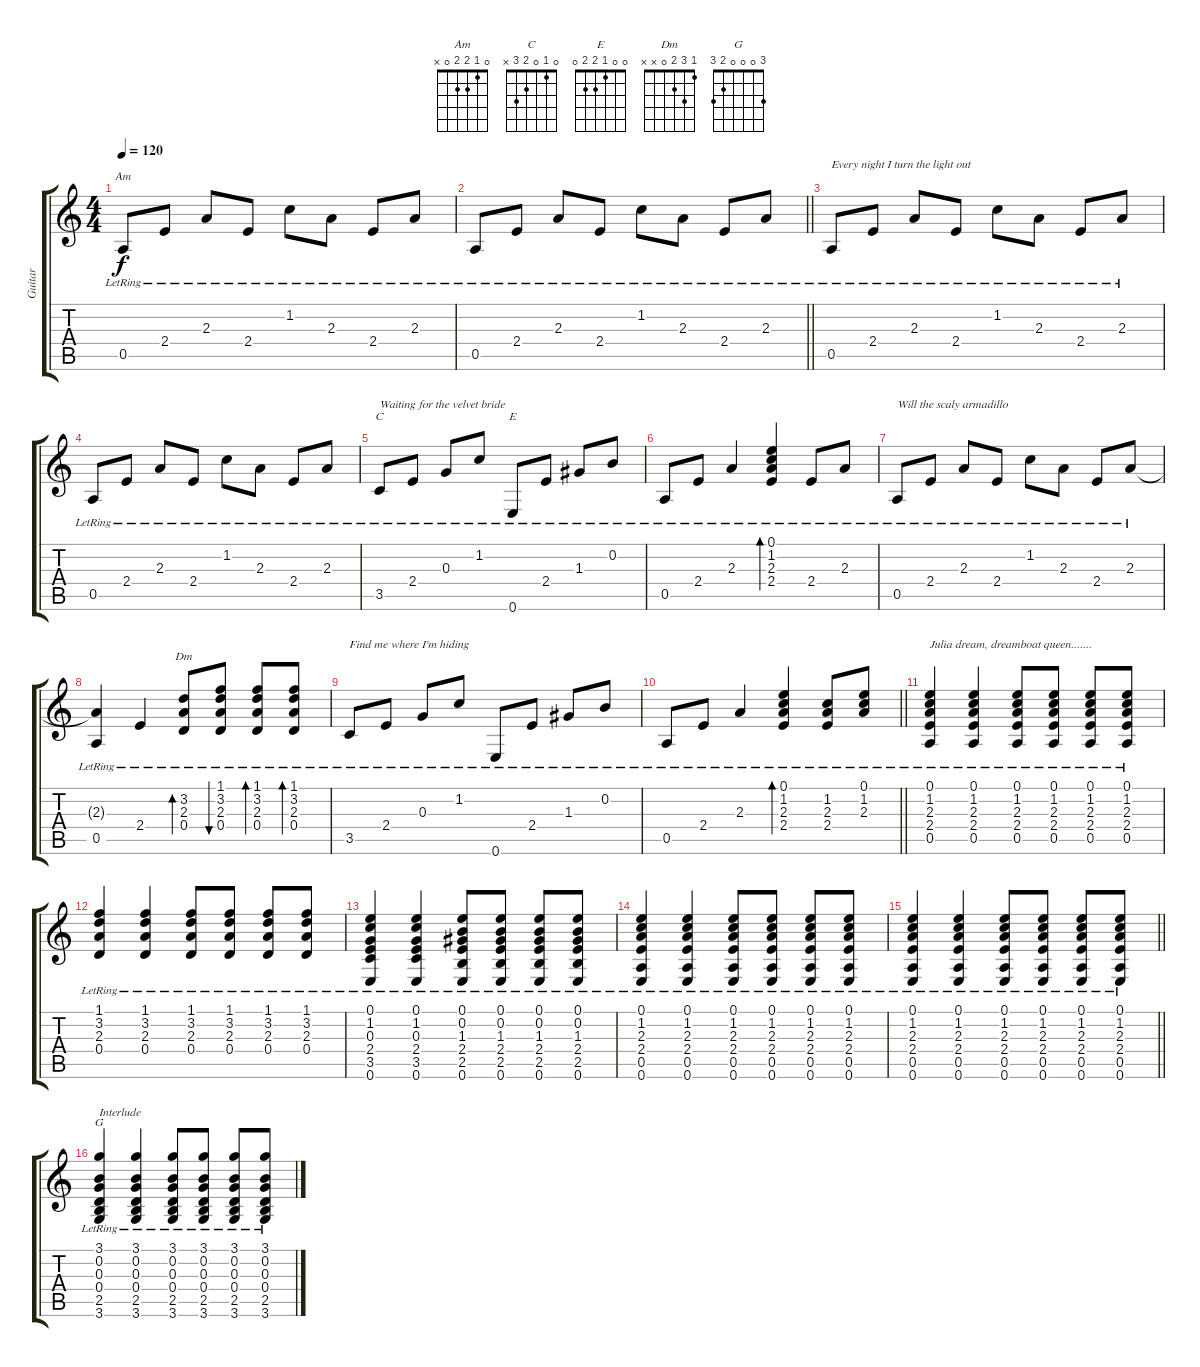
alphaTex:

\track ("Guitar" "Guitar") {instrument acousticguitarsteel}
\staff {score tabs}
\tuning (E4 B3 G3 D3 A2 E2) {hide}
\chord ("Am" 0 1 2 2 0 x)
\chord ("C" 0 1 0 2 3 x)
\chord ("E" 0 0 1 2 2 0)
\chord ("Dm" 1 3 2 0 x x)
\chord ("G" 3 0 0 0 2 3)
\ts (4 4)
\tempo 120
\clef g2
\ks c
0.5{lr}.8{ch "Am" dy f} 2.4{lr}.8 2.3{lr}.8 2.4{lr}.8 1.2{lr}.8 2.3{lr}.8 2.4{lr}.8 2.3{lr}.8 |
\barLineRight lightlight
0.5{lr}.8 2.4{lr}.8 2.3{lr}.8 2.4{lr}.8 1.2{lr}.8 2.3{lr}.8 2.4{lr}.8 2.3{lr}.8 |
0.5{lr}.8{txt "Every night I turn the light out"} 2.4{lr}.8 2.3{lr}.8 2.4{lr}.8 1.2{lr}.8 2.3{lr}.8 2.4{lr}.8 2.3{lr}.8 |
0.5{lr}.8 2.4{lr}.8 2.3{lr}.8 2.4{lr}.8 1.2{lr}.8 2.3{lr}.8 2.4{lr}.8 2.3{lr}.8 |
3.5{lr}.8{ch "C" txt "Waiting for the velvet bride"} 2.4{lr}.8 0.3{lr}.8 1.2{lr}.8 0.6{lr}.8{ch "E"} 2.4{lr}.8 1.3{lr}.8 0.2{lr}.8 |
0.5{lr}.8 2.4{lr}.8 2.3{lr}.4 (0.1{lr} 1.2{lr} 2.3{lr} 2.4{lr}).4{bd 120} 2.4{lr}.8 2.3{lr}.8 |
0.5{lr}.8{txt "Will the scaly armadillo"} 2.4{lr}.8 2.3{lr}.8 2.4{lr}.8 1.2{lr}.8 2.3{lr}.8 2.4{lr}.8 2.3{lr}.8 |
(2.3{t} 0.5{lr}).4 2.4{lr}.4 (3.2{lr} 2.3{lr} 0.4{lr}).8{bd 120 ch "Dm"} (1.1{lr} 3.2{lr} 2.3{lr} 0.4{lr}).8{bu 120} (1.1{lr} 3.2{lr} 2.3{lr} 0.4{lr}).8{bd 120} (1.1{lr} 3.2{lr} 2.3{lr} 0.4{lr}).8{bd 120} |
3.5{lr}.8{txt "Find me where I'm hiding"} 2.4{lr}.8 0.3{lr}.8 1.2{lr}.8 0.6{lr}.8 2.4{lr}.8 1.3{lr}.8 0.2{lr}.8 |
\barLineRight lightlight
0.5{lr}.8 2.4{lr}.8 2.3{lr}.4 (0.1{lr} 1.2{lr} 2.3{lr} 2.4{lr}).4{bd 120} (1.2{lr} 2.3{lr} 2.4{lr}).8 (0.1{lr} 1.2{lr} 2.3{lr}).8 |
(0.1{lr} 1.2{lr} 2.3{lr} 2.4{lr} 0.5{lr}).4{txt "Julia dream, dreamboat queen......."} (0.1{lr} 1.2{lr} 2.3{lr} 2.4{lr} 0.5{lr}).4 (0.1{lr} 1.2{lr} 2.3{lr} 2.4{lr} 0.5{lr}).8 (0.1{lr} 1.2{lr} 2.3{lr} 2.4{lr} 0.5{lr}).8 (0.1{lr} 1.2{lr} 2.3{lr} 2.4{lr} 0.5{lr}).8 (0.1{lr} 1.2{lr} 2.3{lr} 2.4{lr} 0.5{lr}).8 |
(1.1{lr} 3.2{lr} 2.3{lr} 0.4{lr}).4 (1.1{lr} 3.2{lr} 2.3{lr} 0.4{lr}).4 (1.1{lr} 3.2{lr} 2.3{lr} 0.4{lr}).8 (1.1{lr} 3.2{lr} 2.3{lr} 0.4{lr}).8 (1.1{lr} 3.2{lr} 2.3{lr} 0.4{lr}).8 (1.1{lr} 3.2{lr} 2.3{lr} 0.4{lr}).8 |
(0.1{lr} 1.2{lr} 0.3{lr} 2.4{lr} 3.5{lr} 0.6{lr}).4 (0.1{lr} 1.2{lr} 0.3{lr} 2.4{lr} 3.5{lr} 0.6{lr}).4 (0.1{lr} 0.2{lr} 1.3{lr} 2.4{lr} 2.5{lr} 0.6{lr}).8 (0.1{lr} 0.2{lr} 1.3{lr} 2.4{lr} 2.5{lr} 0.6{lr}).8 (0.1{lr} 0.2{lr} 1.3{lr} 2.4{lr} 2.5{lr} 0.6{lr}).8 (0.1{lr} 0.2{lr} 1.3{lr} 2.4{lr} 2.5{lr} 0.6{lr}).8 |
(0.1{lr} 1.2{lr} 2.3{lr} 2.4{lr} 0.5{lr} 0.6{lr}).4 (0.1{lr} 1.2{lr} 2.3{lr} 2.4{lr} 0.5{lr} 0.6{lr}).4 (0.1{lr} 1.2{lr} 2.3{lr} 2.4{lr} 0.5{lr} 0.6{lr}).8 (0.1{lr} 1.2{lr} 2.3{lr} 2.4{lr} 0.5{lr} 0.6{lr}).8 (0.1{lr} 1.2{lr} 2.3{lr} 2.4{lr} 0.5{lr} 0.6{lr}).8 (0.1{lr} 1.2{lr} 2.3{lr} 2.4{lr} 0.5{lr} 0.6{lr}).8 |
\barLineRight lightlight
(0.1{lr} 1.2{lr} 2.3{lr} 2.4{lr} 0.5{lr} 0.6{lr}).4 (0.1{lr} 1.2{lr} 2.3{lr} 2.4{lr} 0.5{lr} 0.6{lr}).4 (0.1{lr} 1.2{lr} 2.3{lr} 2.4{lr} 0.5{lr} 0.6{lr}).8 (0.1{lr} 1.2{lr} 2.3{lr} 2.4{lr} 0.5{lr} 0.6{lr}).8 (0.1{lr} 1.2{lr} 2.3{lr} 2.4{lr} 0.5{lr} 0.6{lr}).8 (0.1{lr} 1.2{lr} 2.3{lr} 2.4{lr} 0.5{lr} 0.6{lr}).8 |
(3.1{lr} 0.2{lr} 0.3{lr} 0.4{lr} 2.5{lr} 3.6{lr}).4{ch "G" txt "Interlude"} (3.1{lr} 0.2{lr} 0.3{lr} 0.4{lr} 2.5{lr} 3.6{lr}).4 (3.1{lr} 0.2{lr} 0.3{lr} 0.4{lr} 2.5{lr} 3.6{lr}).8 (3.1{lr} 0.2{lr} 0.3{lr} 0.4{lr} 2.5{lr} 3.6{lr}).8 (3.1{lr} 0.2{lr} 0.3{lr} 0.4{lr} 2.5{lr} 3.6{lr}).8 (3.1{lr} 0.2{lr} 0.3{lr} 0.4{lr} 2.5{lr} 3.6{lr}).8
